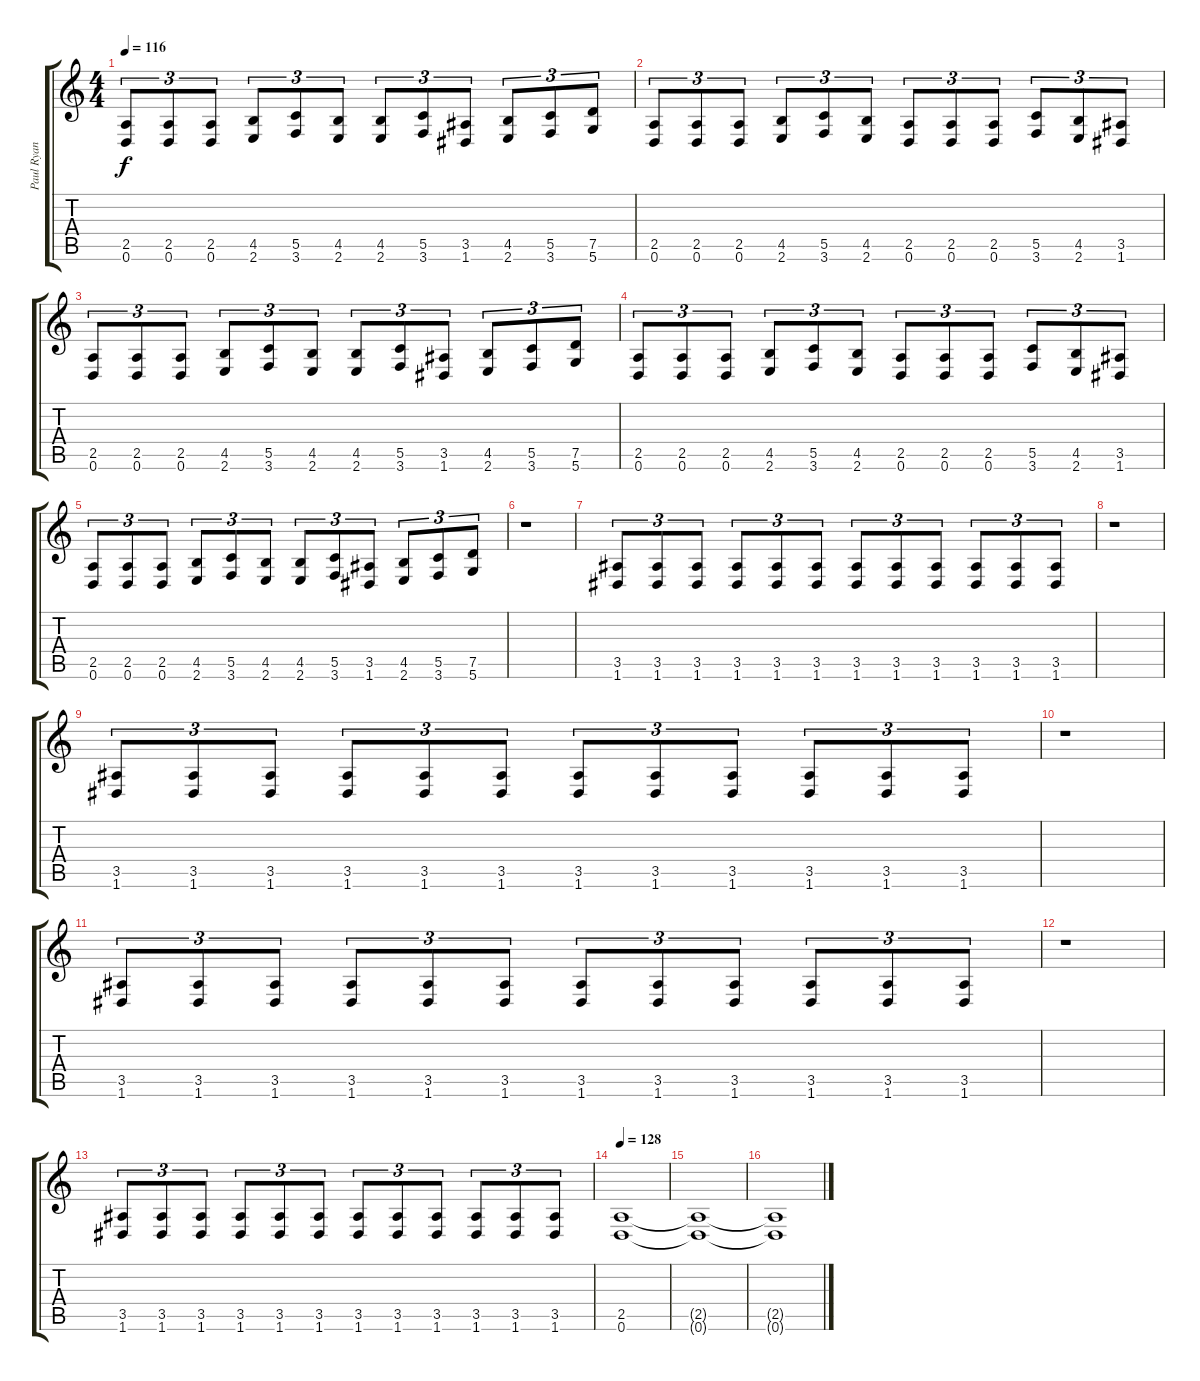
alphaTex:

\track ("Paul Ryan (Guitar)" "Paul Ryan ") {instrument distortionguitar}
\staff {score tabs}
\tuning (D4 A3 F3 C3 G2 D2) {hide}
\ts (4 4)
\tempo 116
\clef g2
\ks c
(2.5 0.6).8{tu (3 2) dy f} (2.5 0.6).8{tu (3 2)} (2.5 0.6).8{tu (3 2)} (4.5 2.6).8{tu (3 2)} (5.5 3.6).8{tu (3 2)} (4.5 2.6).8{tu (3 2)} (4.5 2.6).8{tu (3 2)} (5.5 3.6).8{tu (3 2)} (3.5 1.6).8{tu (3 2)} (4.5 2.6).8{tu (3 2)} (5.5 3.6).8{tu (3 2)} (7.5 5.6).8{tu (3 2)} |
(2.5 0.6).8{tu (3 2)} (2.5 0.6).8{tu (3 2)} (2.5 0.6).8{tu (3 2)} (4.5 2.6).8{tu (3 2)} (5.5 3.6).8{tu (3 2)} (4.5 2.6).8{tu (3 2)} (2.5 0.6).8{tu (3 2)} (2.5 0.6).8{tu (3 2)} (2.5 0.6).8{tu (3 2)} (5.5 3.6).8{tu (3 2)} (4.5 2.6).8{tu (3 2)} (3.5 1.6).8{tu (3 2)} |
(2.5 0.6).8{tu (3 2)} (2.5 0.6).8{tu (3 2)} (2.5 0.6).8{tu (3 2)} (4.5 2.6).8{tu (3 2)} (5.5 3.6).8{tu (3 2)} (4.5 2.6).8{tu (3 2)} (4.5 2.6).8{tu (3 2)} (5.5 3.6).8{tu (3 2)} (3.5 1.6).8{tu (3 2)} (4.5 2.6).8{tu (3 2)} (5.5 3.6).8{tu (3 2)} (7.5 5.6).8{tu (3 2)} |
(2.5 0.6).8{tu (3 2)} (2.5 0.6).8{tu (3 2)} (2.5 0.6).8{tu (3 2)} (4.5 2.6).8{tu (3 2)} (5.5 3.6).8{tu (3 2)} (4.5 2.6).8{tu (3 2)} (2.5 0.6).8{tu (3 2)} (2.5 0.6).8{tu (3 2)} (2.5 0.6).8{tu (3 2)} (5.5 3.6).8{tu (3 2)} (4.5 2.6).8{tu (3 2)} (3.5 1.6).8{tu (3 2)} |
(2.5 0.6).8{tu (3 2)} (2.5 0.6).8{tu (3 2)} (2.5 0.6).8{tu (3 2)} (4.5 2.6).8{tu (3 2)} (5.5 3.6).8{tu (3 2)} (4.5 2.6).8{tu (3 2)} (4.5 2.6).8{tu (3 2)} (5.5 3.6).8{tu (3 2)} (3.5 1.6).8{tu (3 2)} (4.5 2.6).8{tu (3 2)} (5.5 3.6).8{tu (3 2)} (7.5 5.6).8{tu (3 2)} |
r.1 |
(3.5 1.6).8{tu (3 2)} (3.5 1.6).8{tu (3 2)} (3.5 1.6).8{tu (3 2)} (3.5 1.6).8{tu (3 2)} (3.5 1.6).8{tu (3 2)} (3.5 1.6).8{tu (3 2)} (3.5 1.6).8{tu (3 2)} (3.5 1.6).8{tu (3 2)} (3.5 1.6).8{tu (3 2)} (3.5 1.6).8{tu (3 2)} (3.5 1.6).8{tu (3 2)} (3.5 1.6).8{tu (3 2)} |
r.1 |
(3.5 1.6).8{tu (3 2)} (3.5 1.6).8{tu (3 2)} (3.5 1.6).8{tu (3 2)} (3.5 1.6).8{tu (3 2)} (3.5 1.6).8{tu (3 2)} (3.5 1.6).8{tu (3 2)} (3.5 1.6).8{tu (3 2)} (3.5 1.6).8{tu (3 2)} (3.5 1.6).8{tu (3 2)} (3.5 1.6).8{tu (3 2)} (3.5 1.6).8{tu (3 2)} (3.5 1.6).8{tu (3 2)} |
r.1 |
(3.5 1.6).8{tu (3 2)} (3.5 1.6).8{tu (3 2)} (3.5 1.6).8{tu (3 2)} (3.5 1.6).8{tu (3 2)} (3.5 1.6).8{tu (3 2)} (3.5 1.6).8{tu (3 2)} (3.5 1.6).8{tu (3 2)} (3.5 1.6).8{tu (3 2)} (3.5 1.6).8{tu (3 2)} (3.5 1.6).8{tu (3 2)} (3.5 1.6).8{tu (3 2)} (3.5 1.6).8{tu (3 2)} |
r.1 |
(3.5 1.6).8{tu (3 2)} (3.5 1.6).8{tu (3 2)} (3.5 1.6).8{tu (3 2)} (3.5 1.6).8{tu (3 2)} (3.5 1.6).8{tu (3 2)} (3.5 1.6).8{tu (3 2)} (3.5 1.6).8{tu (3 2)} (3.5 1.6).8{tu (3 2)} (3.5 1.6).8{tu (3 2)} (3.5 1.6).8{tu (3 2)} (3.5 1.6).8{tu (3 2)} (3.5 1.6).8{tu (3 2)} |
\tempo 128
(2.5 0.6).1 |
(2.5{t} 0.6{t}).1 |
(2.5{t} 0.6{t}).1
